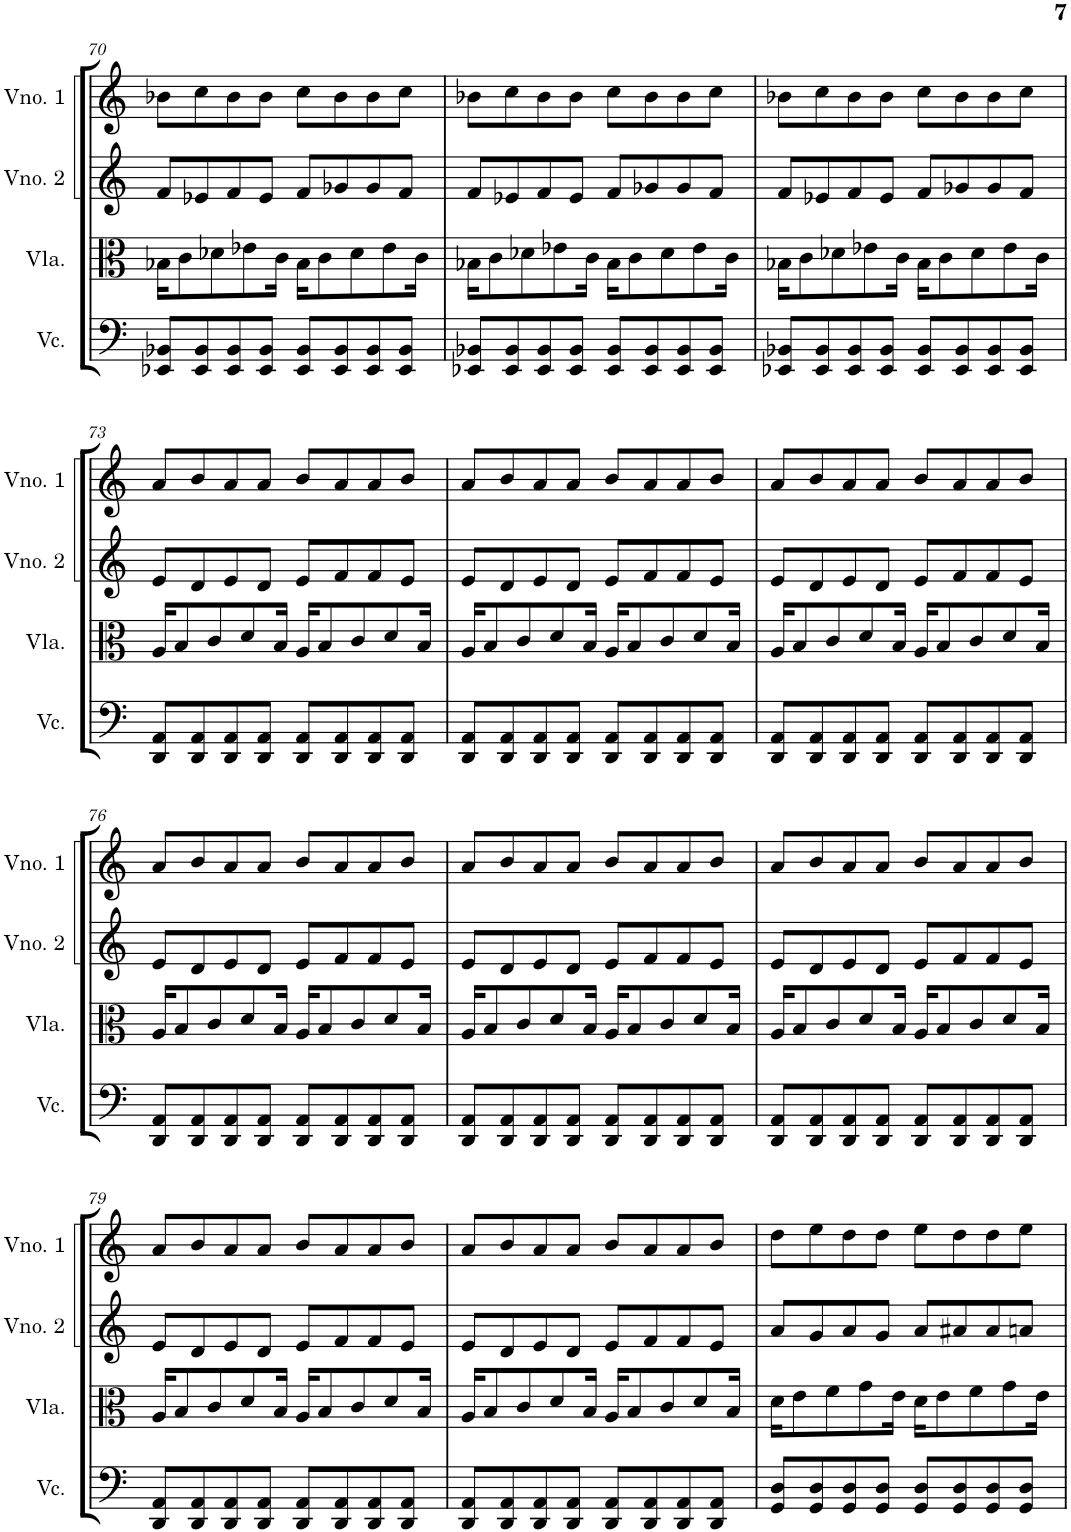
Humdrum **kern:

**kern	**kern	**kern	**kern
*part4	*part3	*part2	*part1
*staff4	*staff3	*staff2	*staff1
*I"Violoncelo	*I"Viola	*I"Violino 2	*I"Violino 1
*I'Vc.	*I'Vla.	*I'Vno. 2	*I'Vno. 1
!!LO:PB:g=z
*clefF4	*clefC3	*clefG2	*clefG2
*k[]	*k[]	*k[]	*k[]
*M4/4	*M4/4	*M4/4	*M4/4
=70	=70	=70	=70
8EE-X/ 8BB-X/L	16B-X\KL	8f/L	8b-X\L
.	8c\	.	.
8EE-/ 8BB-/	.	8e-X/	8cc\
.	8d-X\	.	.
8EE-/ 8BB-/	.	8f/	8b-\
.	8e-X\	.	.
8EE-/ 8BB-/J	.	8e-/J	8b-\J
.	16c\Jk	.	.
8EE-/ 8BB-/L	16B-\KL	8f/L	8cc\L
.	8c\	.	.
8EE-/ 8BB-/	.	8g-X/	8b-\
.	8d-\	.	.
8EE-/ 8BB-/	.	8g-/	8b-\
.	8e-\	.	.
8EE-/ 8BB-/J	.	8f/J	8cc\J
.	16c\Jk	.	.
=71	=71	=71	=71
8EE-X/ 8BB-X/L	16B-X\KL	8f/L	8b-X\L
.	8c\	.	.
8EE-/ 8BB-/	.	8e-X/	8cc\
.	8d-X\	.	.
8EE-/ 8BB-/	.	8f/	8b-\
.	8e-X\	.	.
8EE-/ 8BB-/J	.	8e-/J	8b-\J
.	16c\Jk	.	.
8EE-/ 8BB-/L	16B-\KL	8f/L	8cc\L
.	8c\	.	.
8EE-/ 8BB-/	.	8g-X/	8b-\
.	8d-\	.	.
8EE-/ 8BB-/	.	8g-/	8b-\
.	8e-\	.	.
8EE-/ 8BB-/J	.	8f/J	8cc\J
.	16c\Jk	.	.
=72	=72	=72	=72
8EE-X/ 8BB-X/L	16B-X\KL	8f/L	8b-X\L
.	8c\	.	.
8EE-/ 8BB-/	.	8e-X/	8cc\
.	8d-X\	.	.
8EE-/ 8BB-/	.	8f/	8b-\
.	8e-X\	.	.
8EE-/ 8BB-/J	.	8e-/J	8b-\J
.	16c\Jk	.	.
8EE-/ 8BB-/L	16B-\KL	8f/L	8cc\L
.	8c\	.	.
8EE-/ 8BB-/	.	8g-X/	8b-\
.	8d-\	.	.
8EE-/ 8BB-/	.	8g-/	8b-\
.	8e-\	.	.
8EE-/ 8BB-/J	.	8f/J	8cc\J
.	16c\Jk	.	.
!!LO:LB:g=z
=73	=73	=73	=73
8DD/ 8AA/L	16A/KL	8e/L	8a/L
.	8B/	.	.
8DD/ 8AA/	.	8d/	8b/
.	8c/	.	.
8DD/ 8AA/	.	8e/	8a/
.	8d/	.	.
8DD/ 8AA/J	.	8d/J	8a/J
.	16B/Jk	.	.
8DD/ 8AA/L	16A/KL	8e/L	8b/L
.	8B/	.	.
8DD/ 8AA/	.	8f/	8a/
.	8c/	.	.
8DD/ 8AA/	.	8f/	8a/
.	8d/	.	.
8DD/ 8AA/J	.	8e/J	8b/J
.	16B/Jk	.	.
=74	=74	=74	=74
8DD/ 8AA/L	16A/KL	8e/L	8a/L
.	8B/	.	.
8DD/ 8AA/	.	8d/	8b/
.	8c/	.	.
8DD/ 8AA/	.	8e/	8a/
.	8d/	.	.
8DD/ 8AA/J	.	8d/J	8a/J
.	16B/Jk	.	.
8DD/ 8AA/L	16A/KL	8e/L	8b/L
.	8B/	.	.
8DD/ 8AA/	.	8f/	8a/
.	8c/	.	.
8DD/ 8AA/	.	8f/	8a/
.	8d/	.	.
8DD/ 8AA/J	.	8e/J	8b/J
.	16B/Jk	.	.
=75	=75	=75	=75
8DD/ 8AA/L	16A/KL	8e/L	8a/L
.	8B/	.	.
8DD/ 8AA/	.	8d/	8b/
.	8c/	.	.
8DD/ 8AA/	.	8e/	8a/
.	8d/	.	.
8DD/ 8AA/J	.	8d/J	8a/J
.	16B/Jk	.	.
8DD/ 8AA/L	16A/KL	8e/L	8b/L
.	8B/	.	.
8DD/ 8AA/	.	8f/	8a/
.	8c/	.	.
8DD/ 8AA/	.	8f/	8a/
.	8d/	.	.
8DD/ 8AA/J	.	8e/J	8b/J
.	16B/Jk	.	.
!!LO:LB:g=z
=76	=76	=76	=76
8DD/ 8AA/L	16A/KL	8e/L	8a/L
.	8B/	.	.
8DD/ 8AA/	.	8d/	8b/
.	8c/	.	.
8DD/ 8AA/	.	8e/	8a/
.	8d/	.	.
8DD/ 8AA/J	.	8d/J	8a/J
.	16B/Jk	.	.
8DD/ 8AA/L	16A/KL	8e/L	8b/L
.	8B/	.	.
8DD/ 8AA/	.	8f/	8a/
.	8c/	.	.
8DD/ 8AA/	.	8f/	8a/
.	8d/	.	.
8DD/ 8AA/J	.	8e/J	8b/J
.	16B/Jk	.	.
=77	=77	=77	=77
8DD/ 8AA/L	16A/KL	8e/L	8a/L
.	8B/	.	.
8DD/ 8AA/	.	8d/	8b/
.	8c/	.	.
8DD/ 8AA/	.	8e/	8a/
.	8d/	.	.
8DD/ 8AA/J	.	8d/J	8a/J
.	16B/Jk	.	.
8DD/ 8AA/L	16A/KL	8e/L	8b/L
.	8B/	.	.
8DD/ 8AA/	.	8f/	8a/
.	8c/	.	.
8DD/ 8AA/	.	8f/	8a/
.	8d/	.	.
8DD/ 8AA/J	.	8e/J	8b/J
.	16B/Jk	.	.
=78	=78	=78	=78
8DD/ 8AA/L	16A/KL	8e/L	8a/L
.	8B/	.	.
8DD/ 8AA/	.	8d/	8b/
.	8c/	.	.
8DD/ 8AA/	.	8e/	8a/
.	8d/	.	.
8DD/ 8AA/J	.	8d/J	8a/J
.	16B/Jk	.	.
8DD/ 8AA/L	16A/KL	8e/L	8b/L
.	8B/	.	.
8DD/ 8AA/	.	8f/	8a/
.	8c/	.	.
8DD/ 8AA/	.	8f/	8a/
.	8d/	.	.
8DD/ 8AA/J	.	8e/J	8b/J
.	16B/Jk	.	.
!!LO:LB:g=z
=79	=79	=79	=79
8DD/ 8AA/L	16A/KL	8e/L	8a/L
.	8B/	.	.
8DD/ 8AA/	.	8d/	8b/
.	8c/	.	.
8DD/ 8AA/	.	8e/	8a/
.	8d/	.	.
8DD/ 8AA/J	.	8d/J	8a/J
.	16B/Jk	.	.
8DD/ 8AA/L	16A/KL	8e/L	8b/L
.	8B/	.	.
8DD/ 8AA/	.	8f/	8a/
.	8c/	.	.
8DD/ 8AA/	.	8f/	8a/
.	8d/	.	.
8DD/ 8AA/J	.	8e/J	8b/J
.	16B/Jk	.	.
=80	=80	=80	=80
8DD/ 8AA/L	16A/KL	8e/L	8a/L
.	8B/	.	.
8DD/ 8AA/	.	8d/	8b/
.	8c/	.	.
8DD/ 8AA/	.	8e/	8a/
.	8d/	.	.
8DD/ 8AA/J	.	8d/J	8a/J
.	16B/Jk	.	.
8DD/ 8AA/L	16A/KL	8e/L	8b/L
.	8B/	.	.
8DD/ 8AA/	.	8f/	8a/
.	8c/	.	.
8DD/ 8AA/	.	8f/	8a/
.	8d/	.	.
8DD/ 8AA/J	.	8e/J	8b/J
.	16B/Jk	.	.
=81	=81	=81	=81
8GG/ 8D/L	16d\KL	8a/L	8dd\L
.	8e\	.	.
8GG/ 8D/	.	8g/	8ee\
.	8f\	.	.
8GG/ 8D/	.	8a/	8dd\
.	8g\	.	.
8GG/ 8D/J	.	8g/J	8dd\J
.	16e\Jk	.	.
8GG/ 8D/L	16d\KL	8a/L	8ee\L
.	8e\	.	.
8GG/ 8D/	.	8a#X/	8dd\
.	8f\	.	.
8GG/ 8D/	.	8a#/	8dd\
.	8g\	.	.
8GG/ 8D/J	.	8an/J	8ee\J
.	16e\Jk	.	.
=	=	=	=
*-	*-	*-	*-
